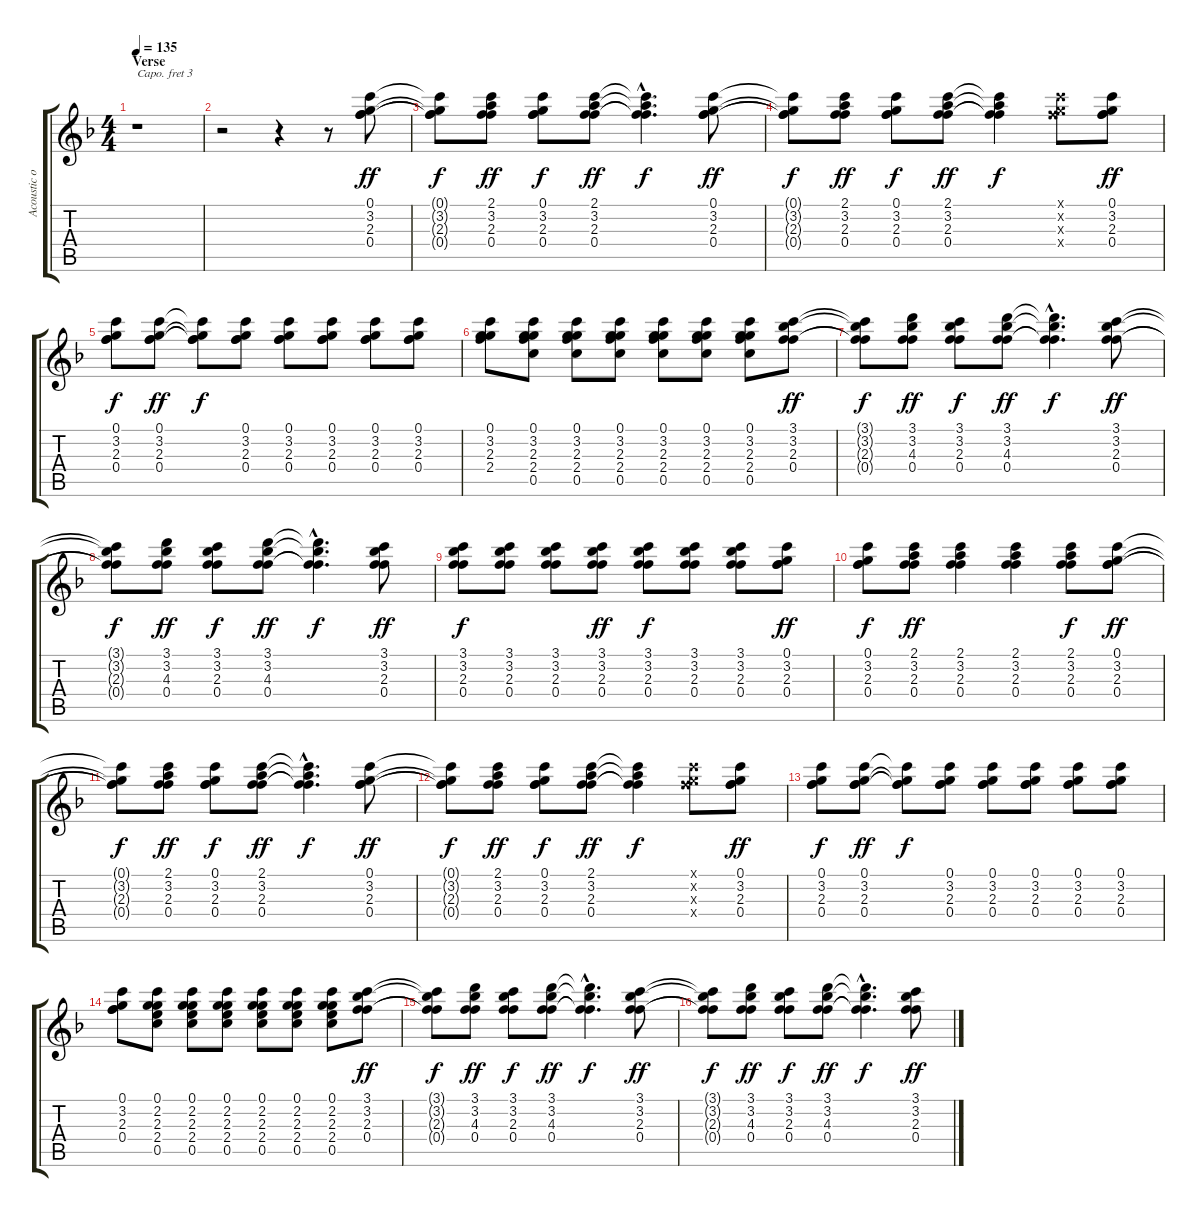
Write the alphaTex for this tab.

\track ("Acoustic overdub" "Acoustic o") {instrument acousticguitarsteel}
\staff {score tabs}
\capo 3
\tuning (E4 B3 G4 D4 A3 E3) {hide}
\ts (4 4)
\section ("" "Verse")
\tempo 135
\clef g2
\ks f
r.1{dy ff instrument acousticguitarsteel} |
r.2 r.4 r.8 (0.1 3.2 2.3 0.4).8 |
(0.1{t} 3.2{t} 2.3{t} 0.4{t}).8{dy f} (2.1 3.2 2.3 0.4).8{dy ff} (0.1 3.2 2.3 0.4).8{dy f} (2.1 3.2 2.3 0.4).8{dy ff} (2.1{hac t} 3.2{hac t} 2.3{hac t} 0.4{hac t}).4{d dy f} (0.1 3.2 2.3 0.4).8{dy ff} |
(0.1{t} 3.2{t} 2.3{t} 0.4{t}).8{dy f} (2.1 3.2 2.3 0.4).8{dy ff} (0.1 3.2 2.3 0.4).8{dy f} (2.1 3.2 2.3 0.4).8{dy ff} (2.1{t} 3.2{t} 2.3{t} 0.4{t}).4{dy f} (0.1{x} 3.2{x} 2.3{x} 0.4{x}).8 (0.1 3.2 2.3 0.4).8{dy ff} |
(0.1 3.2 2.3 0.4).8{dy f} (0.1 3.2 2.3 0.4).8{dy ff} (0.1{t} 3.2{t} 2.3{t} 0.4{t}).8{dy f} (0.1 3.2 2.3 0.4).8 (0.1 3.2 2.3 0.4).8 (0.1 3.2 2.3 0.4).8 (0.1 3.2 2.3 0.4).8 (0.1 3.2 2.3 0.4).8 |
(0.1 3.2 2.3 2.4).8 (0.1 3.2 2.3 2.4 0.5).8 (0.1 3.2 2.3 2.4 0.5).8 (0.1 3.2 2.3 2.4 0.5).8 (0.1 3.2 2.3 2.4 0.5).8 (0.1 3.2 2.3 2.4 0.5).8 (0.1 3.2 2.3 2.4 0.5).8 (3.1 3.2 2.3 0.4).8{dy ff} |
(3.1{t} 3.2{t} 2.3{t} 0.4{t}).8{dy f} (3.1 3.2 4.3 0.4).8{dy ff} (3.1 3.2 2.3 0.4).8{dy f} (3.1 3.2 4.3 0.4).8{dy ff} (3.1{hac t} 3.2{hac t} 4.3{hac t} 0.4{hac t}).4{d dy f} (3.1 3.2 2.3 0.4).8{dy ff} |
(3.1{t} 3.2{t} 2.3{t} 0.4{t}).8{dy f} (3.1 3.2 4.3 0.4).8{dy ff} (3.1 3.2 2.3 0.4).8{dy f} (3.1 3.2 4.3 0.4).8{dy ff} (3.1{hac t} 3.2{hac t} 4.3{hac t} 0.4{hac t}).4{d dy f} (3.1 3.2 2.3 0.4).8{dy ff} |
(3.1 3.2 2.3 0.4).8{dy f} (3.1 3.2 2.3 0.4).8 (3.1 3.2 2.3 0.4).8 (3.1 3.2 2.3 0.4).8{dy ff} (3.1 3.2 2.3 0.4).8{dy f} (3.1 3.2 2.3 0.4).8 (3.1 3.2 2.3 0.4).8 (0.1 3.2 2.3 0.4).8{dy ff} |
(0.1 3.2 2.3 0.4).8{dy f} (2.1 3.2 2.3 0.4).8{dy ff} (2.1 3.2 2.3 0.4).4 (2.1 3.2 2.3 0.4).4 (2.1 3.2 2.3 0.4).8{dy f} (0.1 3.2 2.3 0.4).8{dy ff} |
(0.1{t} 3.2{t} 2.3{t} 0.4{t}).8{dy f} (2.1 3.2 2.3 0.4).8{dy ff} (0.1 3.2 2.3 0.4).8{dy f} (2.1 3.2 2.3 0.4).8{dy ff} (2.1{hac t} 3.2{hac t} 2.3{hac t} 0.4{hac t}).4{d dy f} (0.1 3.2 2.3 0.4).8{dy ff} |
(0.1{t} 3.2{t} 2.3{t} 0.4{t}).8{dy f} (2.1 3.2 2.3 0.4).8{dy ff} (0.1 3.2 2.3 0.4).8{dy f} (2.1 3.2 2.3 0.4).8{dy ff} (2.1{t} 3.2{t} 2.3{t} 0.4{t}).4{dy f} (0.1{x} 3.2{x} 2.3{x} 0.4{x}).8 (0.1 3.2 2.3 0.4).8{dy ff} |
(0.1 3.2 2.3 0.4).8{dy f} (0.1 3.2 2.3 0.4).8{dy ff} (0.1{t} 3.2{t} 2.3{t} 0.4{t}).8{dy f} (0.1 3.2 2.3 0.4).8 (0.1 3.2 2.3 0.4).8 (0.1 3.2 2.3 0.4).8 (0.1 3.2 2.3 0.4).8 (0.1 3.2 2.3 0.4).8 |
(0.1 3.2 2.3 0.4).8 (0.1 2.2 2.3 2.4 0.5).8 (0.1 2.2 2.3 2.4 0.5).8 (0.1 2.2 2.3 2.4 0.5).8 (0.1 2.2 2.3 2.4 0.5).8 (0.1 2.2 2.3 2.4 0.5).8 (0.1 2.2 2.3 2.4 0.5).8 (3.1 3.2 2.3 0.4).8{dy ff} |
(3.1{t} 3.2{t} 2.3{t} 0.4{t}).8{dy f} (3.1 3.2 4.3 0.4).8{dy ff} (3.1 3.2 2.3 0.4).8{dy f} (3.1 3.2 4.3 0.4).8{dy ff} (3.1{hac t} 3.2{hac t} 4.3{hac t} 0.4{hac t}).4{d dy f} (3.1 3.2 2.3 0.4).8{dy ff} |
(3.1{t} 3.2{t} 2.3{t} 0.4{t}).8{dy f} (3.1 3.2 4.3 0.4).8{dy ff} (3.1 3.2 2.3 0.4).8{dy f} (3.1 3.2 4.3 0.4).8{dy ff} (3.1{hac t} 3.2{hac t} 4.3{hac t} 0.4{hac t}).4{d dy f} (3.1 3.2 2.3 0.4).8{dy ff}
